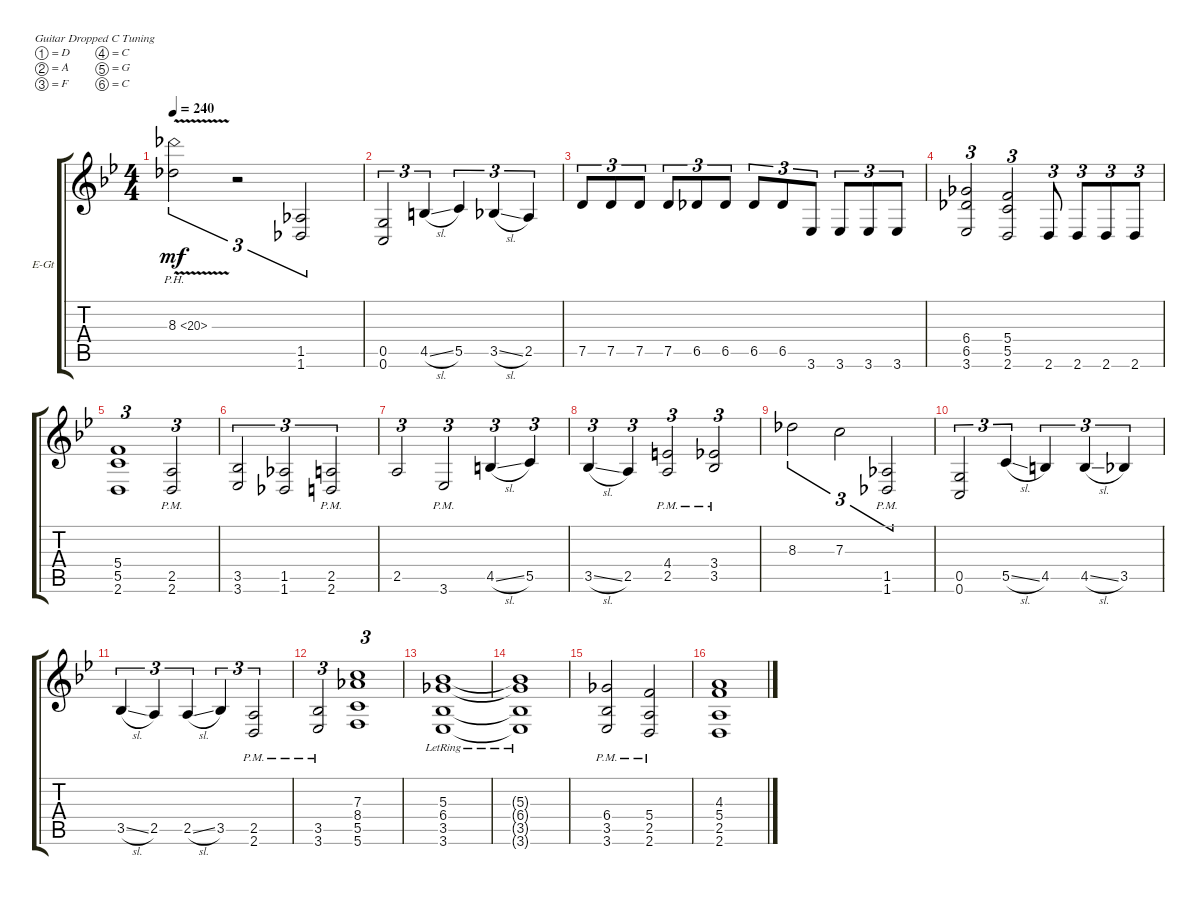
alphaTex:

\defaultSystemsLayout 4
\bracketExtendMode groupsimilarinstruments
\firstSystemTrackNameOrientation horizontal
\otherSystemsTrackNameOrientation horizontal
\track ("Electric Guitar" "E-Gt") {instrument overdrivenguitar}
\staff {score tabs}
\tuning (D4 A3 F3 C3 G2 C2)
\ts (4 4)
\tempo 240
\clef g2
\ks bb
8.3{ph 12 v acc b}.2{tu (3 2) dy mf beam Down} r.2{tu (3 2) beam Down} (1.6{acc b} 1.5{acc b}).2{tu (3 2) beam Up} |
(0.6{acc forcenatural} 0.5{acc forcenatural}).2{tu (3 2) beam Up} 4.5{sl acc #}.4{tu (3 2) beam Up} 5.5{acc forcenatural}.4{tu (3 2) beam Up} 3.5{sl acc forcenatural}.4{tu (3 2) beam Up} 2.5{acc forcenatural}.4{tu (3 2) beam Up} |
7.5{acc forcenatural}.8{tu (3 2) beam Up} 7.5{acc forcenatural}.8{tu (3 2) beam Up} 7.5{acc forcenatural}.8{tu (3 2) beam Up} 7.5{acc forcenatural}.8{tu (3 2) beam Up} 6.5{acc b}.8{tu (3 2) beam Up} 6.5{acc b}.8{tu (3 2) beam Up} 6.5{acc b}.8{tu (3 2) beam Up} 6.5{acc b}.8{tu (3 2) beam Up} 3.6{acc forcenatural}.8{tu (3 2) beam Up} 3.6{acc forcenatural}.8{tu (3 2) beam Up} 3.6{acc forcenatural}.8{tu (3 2) beam Up} 3.6{acc forcenatural}.8{tu (3 2) beam Up} |
(3.6{acc forcenatural} 6.5{acc b} 6.4{acc b}).2{tu (3 2) beam Up} (2.6{acc forcenatural} 5.5{acc forcenatural} 5.4{acc forcenatural}).2{tu (3 2) beam Up} 2.6{acc forcenatural}.8{tu (3 2) beam Up} 2.6{acc forcenatural}.8{tu (3 2) beam Up} 2.6{acc forcenatural}.8{tu (3 2) beam Up} 2.6{acc forcenatural}.8{tu (3 2) beam Up} |
(2.6{acc forcenatural} 5.5{acc forcenatural} 5.4{acc forcenatural}).1{tu (3 2) beam Up} (2.6{pm acc forcenatural} 2.5{pm acc forcenatural}).2{tu (3 2) beam Up} |
(3.6{acc forcenatural} 3.5{acc forcenatural}).2{tu (3 2) beam Up} (1.6{acc b} 1.5{acc b}).2{tu (3 2) beam Up} (2.6{pm acc forcenatural} 2.5{pm acc forcenatural}).2{tu (3 2) beam Up} |
2.5{acc forcenatural}.2{tu (3 2) beam Up} 3.6{pm acc forcenatural}.2{tu (3 2) beam Up} 4.5{sl acc #}.4{tu (3 2) beam Up} 5.5{acc forcenatural}.4{tu (3 2) beam Up} |
3.5{sl acc forcenatural}.4{tu (3 2) beam Up} 2.5{acc forcenatural}.4{tu (3 2) beam Up} (2.5{pm acc forcenatural} 4.4{pm acc #}).2{tu (3 2) beam Up} (3.4{pm acc forcenatural} 3.5{pm acc forcenatural}).2{tu (3 2) beam Up} |
8.3{acc b}.2{tu (3 2) beam Down} 7.3{acc forcenatural}.2{tu (3 2) beam Down} (1.6{pm acc b} 1.5{pm acc b}).2{tu (3 2) beam Up} |
(0.6{acc forcenatural} 0.5{acc forcenatural}).2{tu (3 2) beam Up} 5.5{sl acc forcenatural}.4{tu (3 2) beam Up} 4.5{acc #}.4{tu (3 2) beam Up} 4.5{sl acc #}.4{tu (3 2) beam Up} 3.5{acc forcenatural}.4{tu (3 2) beam Up} |
3.5{sl acc forcenatural}.4{tu (3 2) beam Up} 2.5{acc forcenatural}.4{tu (3 2) beam Up} 2.5{sl acc forcenatural}.4{tu (3 2) beam Up} 3.5{acc forcenatural}.4{tu (3 2) beam Up} (2.6{pm acc forcenatural} 2.5{pm acc forcenatural}).2{tu (3 2) beam Up} |
(3.6{pm acc forcenatural} 3.5{pm acc forcenatural}).2{tu (3 2) beam Up} (5.6{acc forcenatural} 5.5{acc forcenatural} 8.4{acc b} 7.3{acc forcenatural}).1{tu (3 2) beam Up} |
(3.6{lr acc forcenatural} 3.5{lr acc forcenatural} 6.4{lr acc b} 5.3{lr acc forcenatural}).1{beam Up} |
(3.6{lr t acc forcenatural} 3.5{lr t acc forcenatural} 6.4{lr t acc b} 5.3{lr t acc forcenatural}).1{beam Up} |
(3.6{pm acc forcenatural} 3.5{pm acc forcenatural} 6.4{pm acc b}).2{beam Up} (2.6{pm acc forcenatural} 2.5{pm acc forcenatural} 5.4{pm acc forcenatural}).2{beam Up} |
(2.6{acc forcenatural} 2.5{acc forcenatural} 5.4{acc forcenatural} 4.3{acc forcenatural}).1{beam Up}
